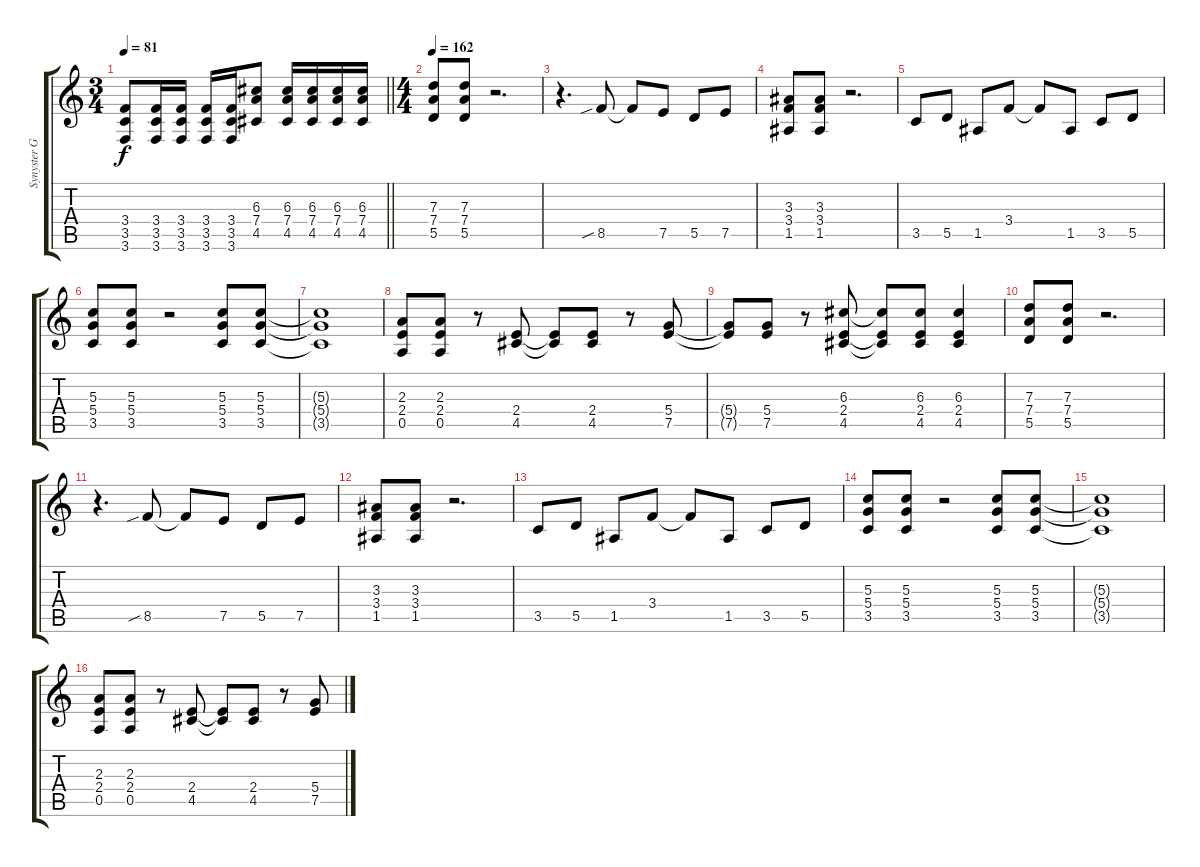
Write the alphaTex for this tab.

\track ("Synyster Gates" "Synyster G") {instrument distortionguitar}
\staff {score tabs}
\tuning (E4 B3 G3 D3 A2 D2) {hide}
\ts (3 4)
\tempo 81
\clef g2
\barLineRight lightlight
\ks c
(3.4 3.5 3.6).8{dy f} (3.4 3.5 3.6).16 (3.4 3.5 3.6).16 (3.4 3.5 3.6).16 (3.4 3.5 3.6).16 (6.3 7.4 4.5).8 (6.3 7.4 4.5).16 (6.3 7.4 4.5).16 (6.3 7.4 4.5).16 (6.3 7.4 4.5).16 |
\ts (4 4)
\tempo 162
(7.3 7.4 5.5).8 (7.3 7.4 5.5).8 r.2{d} |
r.4{d} 8.5{sib}.8 8.5{t}.8 7.5.8 5.5.8 7.5.8 |
(3.3 3.4 1.5).8 (3.3 3.4 1.5).8 r.2{d} |
3.5.8 5.5.8 1.5.8 3.4.8 3.4{t}.8 1.5.8 3.5.8 5.5.8 |
(5.3 5.4 3.5).8 (5.3 5.4 3.5).8 r.2 (5.3 5.4 3.5).8 (5.3 5.4 3.5).8 |
(5.3{t} 5.4{t} 3.5{t}).1 |
(2.3 2.4 0.5).8 (2.3 2.4 0.5).8 r.8 (2.4 4.5).8 (2.4{t} 4.5{t}).8 (2.4 4.5).8 r.8 (5.4 7.5).8 |
(5.4{t} 7.5{t}).8 (5.4 7.5).8 r.8 (6.3 2.4 4.5).8 (6.3{t} 2.4{t} 4.5{t}).8 (6.3 2.4 4.5).8 (6.3 2.4 4.5).4 |
(7.3 7.4 5.5).8 (7.3 7.4 5.5).8 r.2{d} |
r.4{d} 8.5{sib}.8 8.5{t}.8 7.5.8 5.5.8 7.5.8 |
(3.3 3.4 1.5).8 (3.3 3.4 1.5).8 r.2{d} |
3.5.8 5.5.8 1.5.8 3.4.8 3.4{t}.8 1.5.8 3.5.8 5.5.8 |
(5.3 5.4 3.5).8 (5.3 5.4 3.5).8 r.2 (5.3 5.4 3.5).8 (5.3 5.4 3.5).8 |
(5.3{t} 5.4{t} 3.5{t}).1 |
(2.3 2.4 0.5).8 (2.3 2.4 0.5).8 r.8 (2.4 4.5).8 (2.4{t} 4.5{t}).8 (2.4 4.5).8 r.8 (5.4 7.5).8
